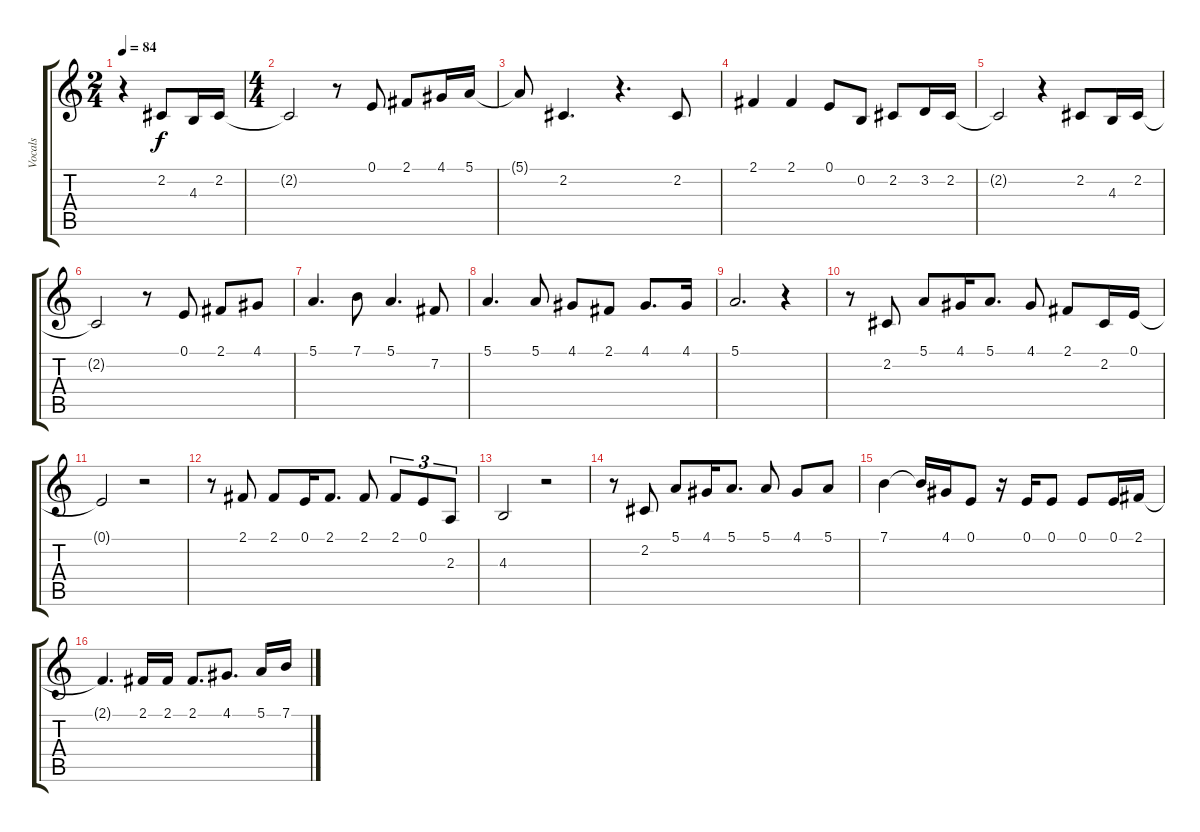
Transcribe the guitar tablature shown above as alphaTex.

\track ("Vocals" "Vocals") {instrument violin}
\staff {score tabs}
\tuning (E4 B3 G3 D3 A2 E2) {hide}
\ts (2 4)
\tempo 84
\clef g2
\ks c
r.4{dy f instrument violin} 2.2.8 4.3.16 2.2.16 |
\ts (4 4)
2.2{t}.2 r.8 0.1.8 2.1.8 4.1.16 5.1.16 |
5.1{t}.8 2.2.4{d} r.4{d} 2.2.8 |
2.1.4 2.1.4{txt ""} 0.1.8 0.2.8 2.2.8 3.2.16 2.2.16 |
2.2{t}.2 r.4 2.2.8 4.3.16 2.2.16 |
2.2{t}.2 r.8 0.1.8 2.1.8 4.1.8 |
5.1.4{d} 7.1.8 5.1.4{d} 7.2.8 |
5.1.4{d} 5.1.8 4.1.8 2.1.8 4.1.8{d} 4.1.16 |
5.1.2{d} r.4 |
r.8 2.2.8 5.1.8 4.1.16 5.1.8{d} 4.1.8 2.1.8 2.2.16 0.1.16 |
0.1{t}.2 r.2 |
r.8 2.1.8 2.1.8 0.1.16 2.1.8{d} 2.1.8 2.1.8{tu (3 2)} 0.1.8{tu (3 2)} 2.3.8{tu (3 2)} |
4.3.2 r.2 |
r.8 2.2.8 5.1.8 4.1.16 5.1.8{d} 5.1.8 4.1.8 5.1.8 |
7.1.4 7.1{t}.16 4.1.16 0.1.8 r.16 0.1.16 0.1.8 0.1.8 0.1.16 2.1.16 |
2.1{t}.4{d} 2.1.16 2.1.16 2.1.8{d} 4.1.8{d} 5.1.16 7.1.16
